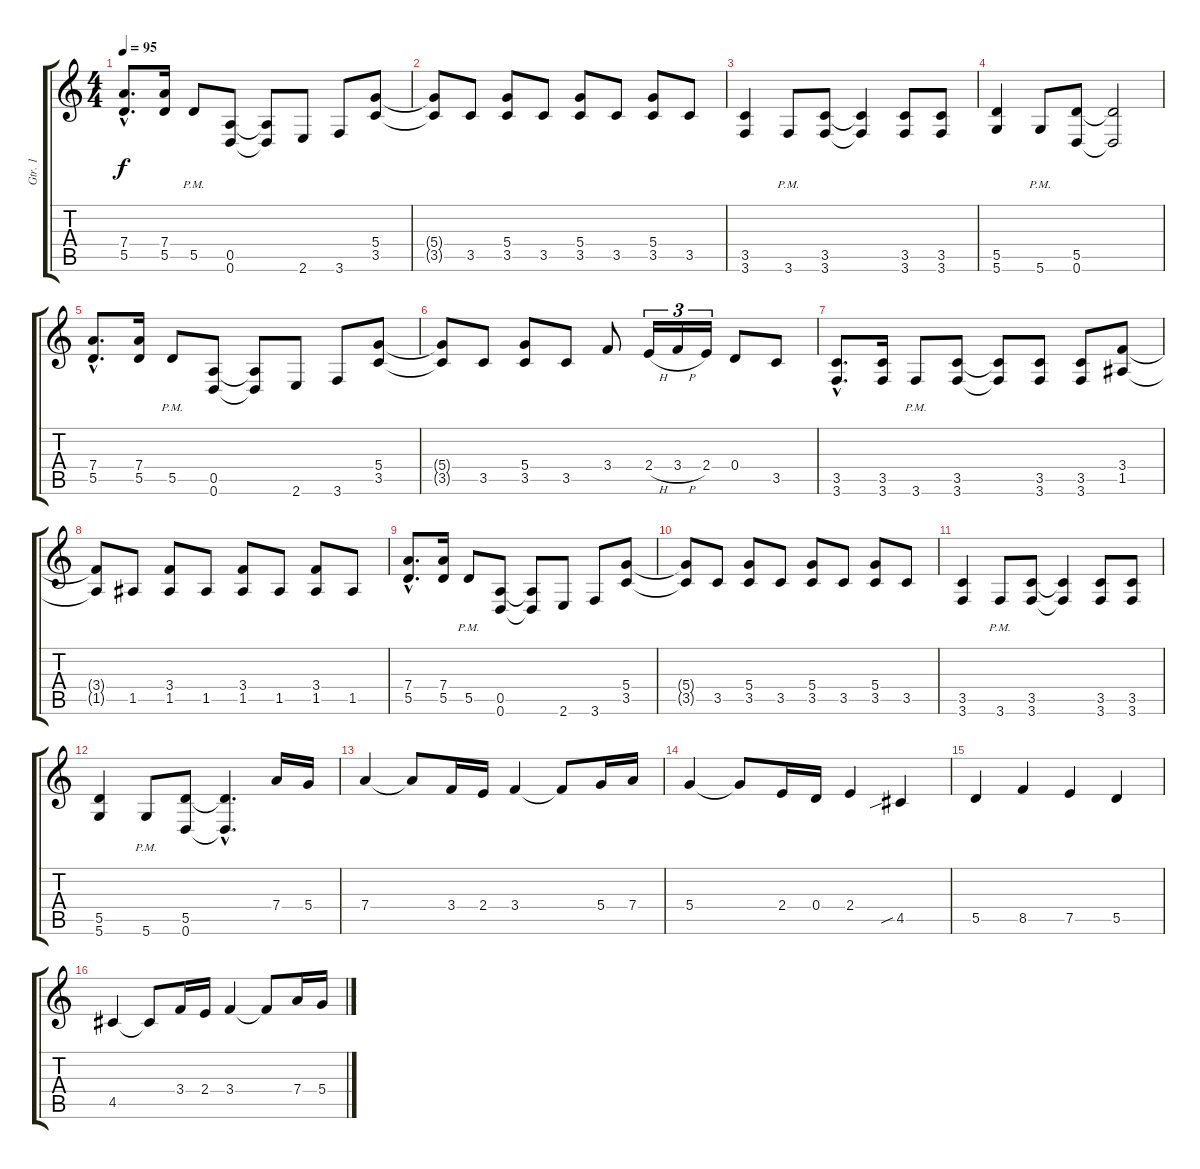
\track ("Gtr. 1" "Gtr. 1") {instrument distortionguitar}
\staff {score tabs}
\tuning (E4 B3 G3 D3 A2 D2) {hide}
\ts (4 4)
\tempo 95
\clef g2
\ks c
(7.4{hac} 5.5{hac}).8{d dy f} (7.4 5.5).16 5.5{pm}.8 (0.5 0.6).8 (0.5{t} 0.6{t}).8 2.6.8 3.6.8 (5.4 3.5).8 |
(5.4{t} 3.5{t}).8 3.5.8 (5.4 3.5).8 3.5.8 (5.4 3.5).8 3.5.8 (5.4 3.5).8 3.5.8 |
(3.5 3.6).4 3.6{pm}.8 (3.5 3.6).8 (3.5{t} 3.6{t}).4 (3.5 3.6).8 (3.5 3.6).8 |
(5.5 5.6).4 5.6{pm}.8 (5.5 0.6).8 (5.5{t} 0.6{t}).2 |
(7.4{hac} 5.5{hac}).8{d} (7.4 5.5).16 5.5{pm}.8 (0.5 0.6).8 (0.5{t} 0.6{t}).8 2.6.8 3.6.8 (5.4 3.5).8 |
(5.4{t} 3.5{t}).8 3.5.8 (5.4 3.5).8 3.5.8 3.4.8 2.4{h}.16{tu (3 2)} 3.4{h}.16{tu (3 2)} 2.4.16{tu (3 2)} 0.4.8 3.5.8 |
(3.5{hac} 3.6{hac}).8{d} (3.5 3.6).16 3.6{pm}.8 (3.5 3.6).8 (3.5{t} 3.6{t}).8 (3.5 3.6).8 (3.5 3.6).8 (3.4 1.5).8 |
(3.4{t} 1.5{t}).8 1.5.8 (3.4 1.5).8 1.5.8 (3.4 1.5).8 1.5.8 (3.4 1.5).8 1.5.8 |
(7.4{hac} 5.5{hac}).8{d} (7.4 5.5).16 5.5{pm}.8 (0.5 0.6).8 (0.5{t} 0.6{t}).8 2.6.8 3.6.8 (5.4 3.5).8 |
(5.4{t} 3.5{t}).8 3.5.8 (5.4 3.5).8 3.5.8 (5.4 3.5).8 3.5.8 (5.4 3.5).8 3.5.8 |
(3.5 3.6).4 3.6{pm}.8 (3.5 3.6).8 (3.5{t} 3.6{t}).4 (3.5 3.6).8 (3.5 3.6).8 |
(5.5 5.6).4 5.6{pm}.8 (5.5 0.6).8 (5.5{hac t} 0.6{hac t}).4{d} 7.4.16 5.4.16 |
7.4.4 7.4{t}.8 3.4.16 2.4.16 3.4.4 3.4{t}.8 5.4.16 7.4.16 |
5.4.4 5.4{t}.8 2.4.16 0.4.16 2.4.4 4.5{sib}.4 |
5.5.4 8.5.4 7.5.4 5.5.4 |
4.5.4 4.5{t}.8 3.4.16 2.4.16 3.4.4 3.4{t}.8 7.4.16 5.4.16
